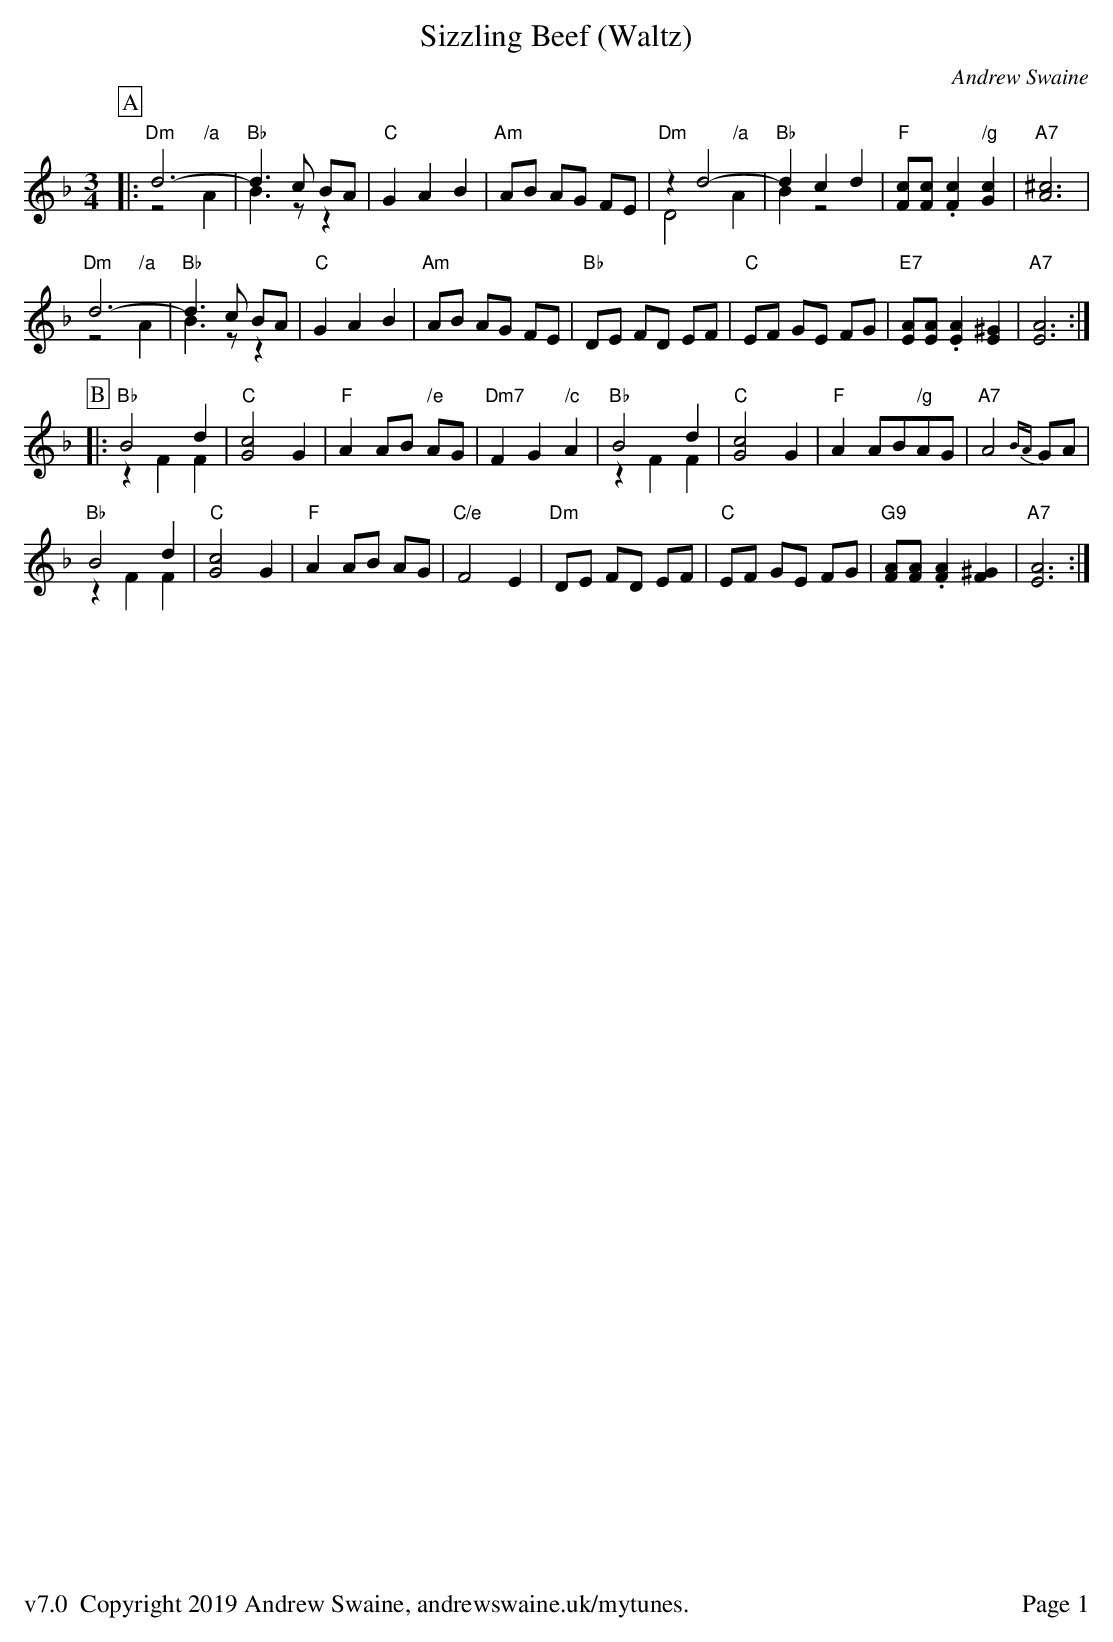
X:1
T:Sizzling Beef (Waltz)
C:Andrew Swaine
M:3/4
L:1/8
K:Dm
P:A
|:"Dm"d6- & z4"/a"A2|"Bb"d3c BA & B3zz2|"C"G2A2B2|"Am"AB AG FE|\
"Dm"z2 d4- & D4 "/a"A2|"Bb"d2 c2 d2 & B2z4|"F"[Fc][Fc].[Fc]2"/g"[Gc]2|"A7"[^c6A6]|
"Dm"d6- & z4"/a"A2|"Bb"d3c BA & B3zz2|"C"G2A2B2|"Am"AB AG FE|\
"Bb"DE FD EF|"C"EF GE FG|"E7"[AE][AE] .[A2E2] [^G2E2]|"A7"[A6E6]:|
P:B
|:"Bb"B4d2 & z2F2F2|"C"[c4G4]G2|"F"A2AB "/e"AG|"Dm7"F2G2"/c"A2|\
"Bb"B4d2 & z2F2F2|"C"[c4G4]G2|"F"A2 AB"/g"AG|"A7"A4{BA} GA|
"Bb"B4d2 & z2F2F2|"C"[c4G4]G2|"F"A2AB AG|"C/e"F4E2|\
"Dm"DE FD EF|"C"EF GE FG|"G9"[AF][AF] .[A2F2] [^G2F2]|"A7"[A6E6]:|
